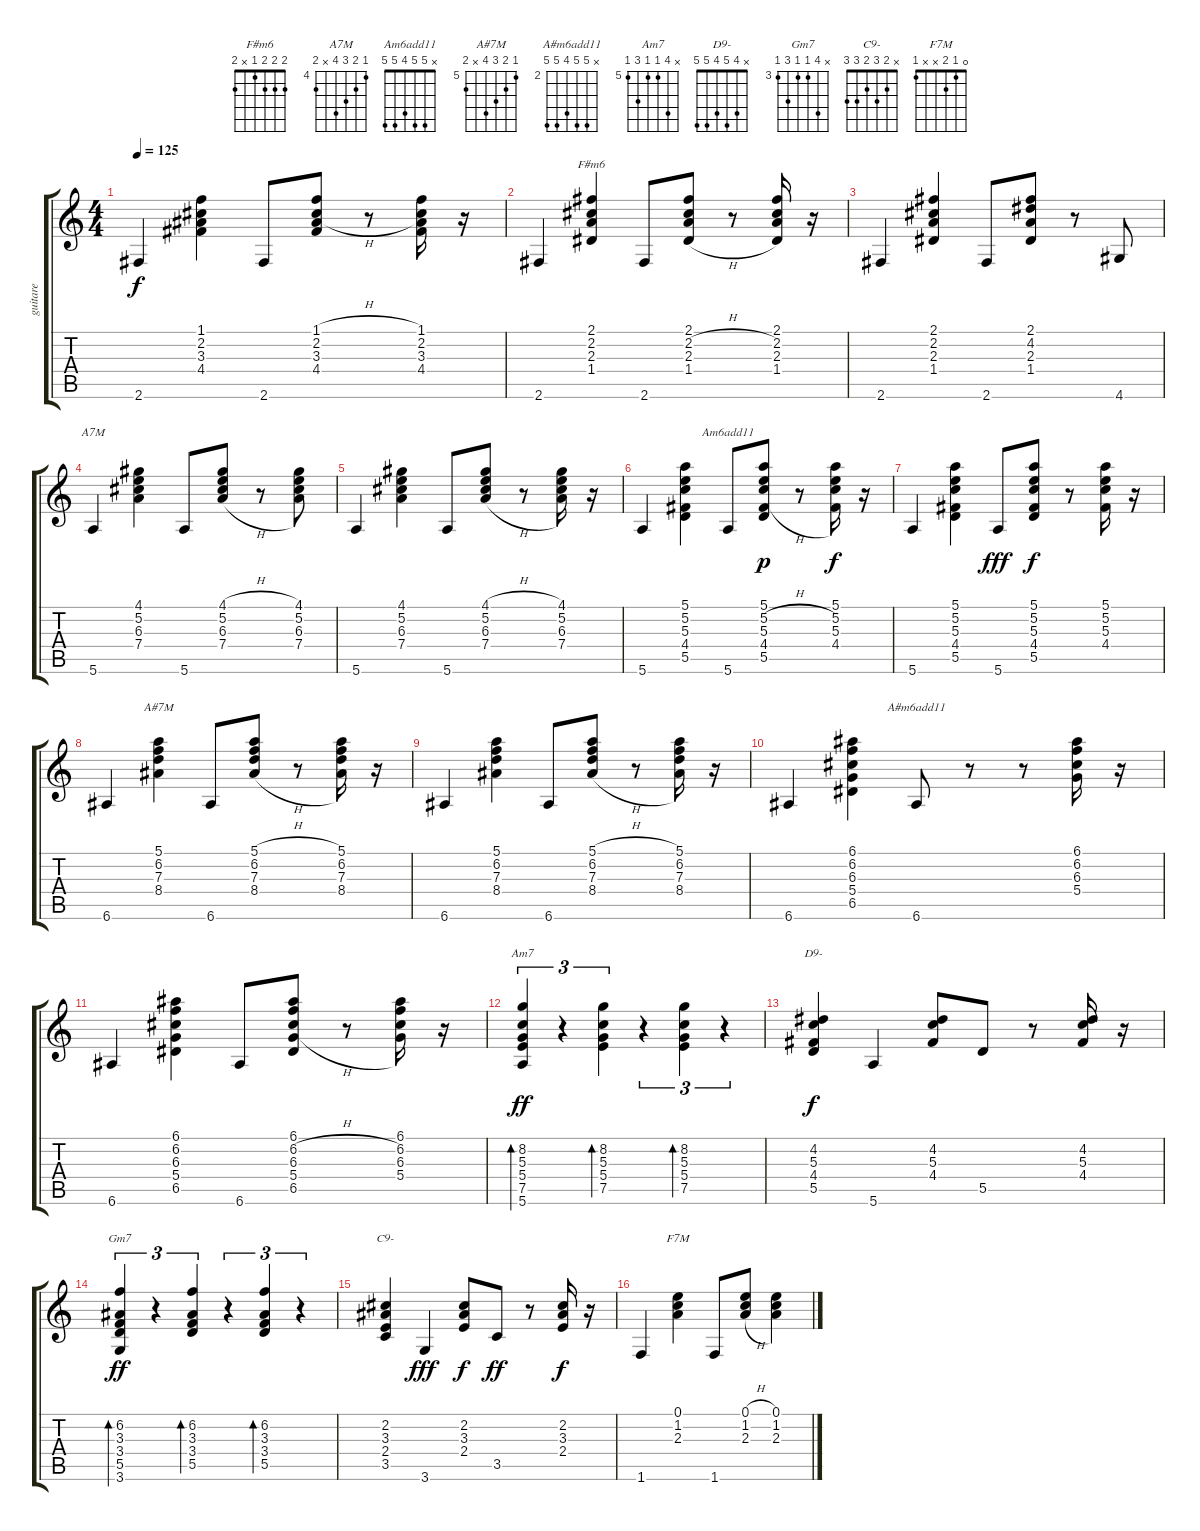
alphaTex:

\track ("guitare" "guitare") {instrument acousticguitarnylon}
\staff {score tabs}
\tuning (E4 B3 G3 D3 A2 E2) {hide}
\chord ("F#m6" 2 2 2 1 x 2)
\chord ("A7M" 4 5 6 7 x 5) {firstfret 4}
\chord ("Am6add11" x 5 5 4 5 5)
\chord ("A#7M" 5 6 7 8 x 6) {firstfret 5}
\chord ("A#m6add11" x 6 6 5 6 6) {firstfret 2}
\chord ("Am7" x 8 5 5 7 5) {firstfret 5}
\chord ("D9-" x 4 5 4 5 5)
\chord ("Gm7" x 6 3 3 5 3) {firstfret 3}
\chord ("C9-" x 2 3 2 3 3)
\chord ("F7M" 0 1 2 x x 1)
\ts (4 4)
\tempo 125
\clef g2
\ks c
2.6.4{dy f} (1.1 2.2 3.3 4.4).4 2.6.8 (1.1{h} 2.2{h} 3.3{h} 4.4).8 r.8 (1.1 2.2 3.3 4.4).16 r.16 |
2.6.4 (2.1 2.2 2.3 1.4).4{ch "F#m6"} 2.6.8 (2.1 2.2{h} 2.3{h} 1.4{h}).8 r.8 (2.1 2.2 2.3 1.4).16 r.16 |
2.6.4 (2.1 2.2 2.3 1.4).4 2.6.8 (2.1 4.2 2.3 1.4).8 r.8 4.6.8 |
5.6.4{ch "A7M"} (4.1 5.2 6.3 7.4).4 5.6.8 (4.1{h} 5.2{h} 6.3{h} 7.4{h}).8 r.8 (4.1 5.2 6.3 7.4).8 |
5.6.4 (4.1 5.2 6.3 7.4).4 5.6.8 (4.1{h} 5.2{h} 6.3{h} 7.4{h}).8 r.8 (4.1 5.2 6.3 7.4).16 r.16 |
5.6.4 (5.1 5.2 5.3 4.4 5.5).4 5.6.8{ch "Am6add11"} (5.1 5.2{h} 5.3{h} 4.4{h} 5.5).8{dy p} r.8 (5.1 5.2 5.3 4.4).16{dy f} r.16 |
5.6.4 (5.1 5.2 5.3 4.4 5.5).4 5.6.8{dy fff} (5.1 5.2 5.3 4.4 5.5).8{dy f} r.8 (5.1 5.2 5.3 4.4).16 r.16 |
6.6.4 (5.1 6.2 7.3 8.4).4{ch "A#7M"} 6.6.8 (5.1{h} 6.2{h} 7.3{h} 8.4{h}).8 r.8 (5.1 6.2 7.3 8.4).16 r.16 |
6.6.4 (5.1 6.2 7.3 8.4).4 6.6.8 (5.1{h} 6.2{h} 7.3{h} 8.4{h}).8 r.8 (5.1 6.2 7.3 8.4).16 r.16 |
6.6.4 (6.1 6.2 6.3 5.4 6.5).4 6.6.8{ch "A#m6add11"} r.8 r.8 (6.1 6.2 6.3 5.4).16 r.16 |
6.6.4 (6.1 6.2 6.3 5.4 6.5).4 6.6.8 (6.1 6.2{h} 6.3{h} 5.4{h} 6.5).8 r.8 (6.1 6.2 6.3 5.4).16 r.16 |
(8.2 5.3 5.4 7.5 5.6).4{tu (3 2) bd 120 ch "Am7" dy ff} r.4{tu (3 2)} (8.2 5.3 5.4 7.5).4{tu (3 2) bd 120} r.4{tu (3 2)} (8.2 5.3 5.4 7.5).4{tu (3 2) bd 120} r.4{tu (3 2)} |
(4.2 5.3 4.4 5.5).4{ch "D9-" dy f} 5.6.4 (4.2 5.3 4.4).8 5.5.8 r.8 (4.2 5.3 4.4).16 r.16 |
(6.2 3.3 3.4 5.5 3.6).4{tu (3 2) bd 120 ch "Gm7" dy ff} r.4{tu (3 2)} (6.2 3.3 3.4 5.5).4{tu (3 2) bd 120} r.4{tu (3 2)} (6.2 3.3 3.4 5.5).4{tu (3 2) bd 120} r.4{tu (3 2)} |
(2.2 3.3 2.4 3.5).4{ch "C9-"} 3.6.4{dy fff} (2.2 3.3 2.4).8{dy f} 3.5.8{dy ff} r.8 (2.2 3.3 2.4).16{dy f} r.16 |
1.6.4 (0.1 1.2 2.3).4{ch "F7M"} 1.6.8 (0.1{h} 1.2{h} 2.3{h}).8 (0.1 1.2 2.3).4
